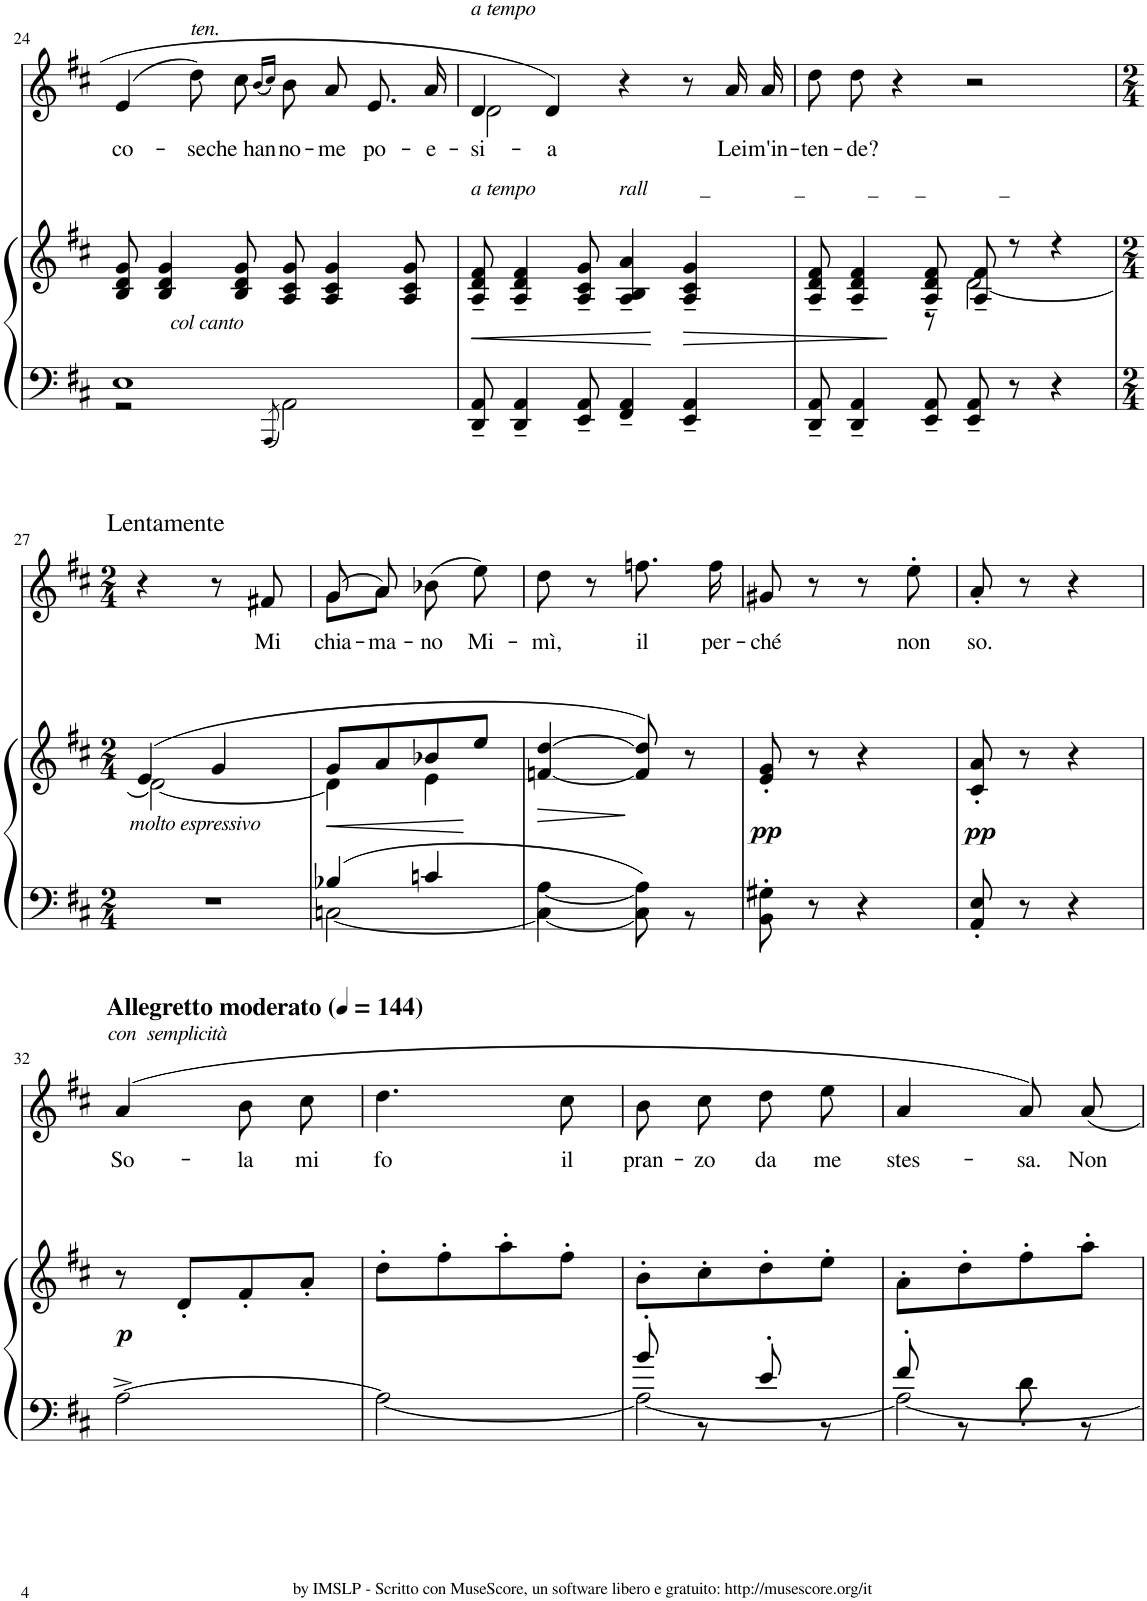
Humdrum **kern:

**kern	**kern	**dynam	**kern	**text
*part2	*part2	*part2	*part1	*part1
*staff3	*staff2	*staff2/3	*staff1	*staff1
*I"Piano	*	*	*I"Voice	*
*I'Pno	*	*	*	*
!!LO:PB:g=z
*clefF4	*clefG2	*	*clefG2	*
*k[f#c#]	*k[f#c#]	*	*k[f#c#]	*
*M4/4	*M4/4	*	*M4/4	*
*met(c)	*met(c)	*	*met(c)	*
=24	=24	=24	=24	=24
*^	*	*	*	*
!LO:TX:a:i:t=col canto	!	!	!	!	!
!	!	!	!	!	!LO:LY:b
1E	2r	8B/ 8d/ 8g/	.	(4e/	co-
.	.	4B/ 4d/ 4g/	.	.	.
!	!	!	!	!LO:TX:a:i:t=ten.	!
!	!	!	!	!	!LO:LY:b
.	.	.	.	8dd\)	-se
!	!	!	!	!	!LO:LY:b
.	.	8B/ 8d/ 8g/	.	8cc#\	che han
.	.	.	.	(16qb/LL	.
.	8qAAA/	.	.	16qcc#/JJ)	.
!	!	!	!	!	!LO:LY:b
.	2AA\	8A/ 8c#/ 8g/	.	8b\	no-
!	!	!	!	!	!LO:LY:b
.	.	4A/ 4c#/ 4g/	.	8a/	-me
!	!	!	!	!	!LO:LY:b
.	.	.	.	8.e/	po-
.	.	8A/ 8c#/ 8g/	.	.	.
!	!	!	!	!	!LO:LY:b
.	.	.	.	16a/	-e-
*v	*v	*	*	*	*
=25	=25	=25	=25	=25
!	!	!	!LO:TX:a:i:t=a tempo	!
!	!LO:TX:a:i:t=a tempo	!	!	!
!	!	!LO:HP:b	!	!LO:LY:b
*	*	*	*^	*
8DD/~ 8AA/~	8A/~ 8d/~ 8f#/~	<	4d/	2d\	-si-
4DD/~ 4AA/~	4A/~ 4d/~ 4f#/~	.	.	.	.
!	!	!	!	!	!LO:LY:b
.	.	.	4d/	.	-a
8EE/~ 8AA/~	8A/~ 8c#/~ 8g/~	.	.	.	.
!	!LO:TX:a:i:t=rall          _                _            _       _              _	!	!	!	!
4FF#/~ 4AA/~	4A/~ 4B/~ 4a/~	.	4r	2ryy	.
!	!	!LO:HP:n=1:b	!	!	!
4EE/~ 4AA/~	4A/~ 4c#/~ 4g/~	[ >	8r	.	.
!	!	!	!	!	!LO:LY:b
.	.	.	16a/	.	Lei
!	!	!	!	!	!LO:LY:b
.	.	.	16a/	.	m'in-
*	*	*	*v	*v	*
=26	=26	=26	=26	=26
*	*^	*	*	*
!	!	!	!	!	!LO:LY:b
8DD/~ 8AA/~	8A/~< 8d/~< 8f#/~<	4.ryy	.	8dd\	-ten-
!	!	!	!	!	!LO:LY:b
4DD/~ 4AA/~	4A/~< 4d/~< 4f#/~<	.	]	8dd\	-de?
.	.	.	.	4r	.
8EE/~ 8AA/~	8A/~< 8d/~< 8f#/~<	8r	.	.	.
8EE/~ 8AA/~	8A/~< 8f#/~<	[2d\	.	2r	.
8r	8r	.	.	.	.
4r	4r	.	.	.	.
!!LO:LB:g=z
=27	=27	=27	=27	=27	=27
*M2/4	*M2/4	*	*	*M2/4	*
!	!	!	!	!LO:TX:a:t=Lentamente	!
!LO:TX:a:i:t=molto espressivo	!	!	!	!	!
2r	(4e/	2d\_	.	4r	.
.	4g/	.	.	8r	.
!	!	!	!	!	!LO:LY:b
.	.	.	.	8f#X/	Mi
=28	=28	=28	=28	=28	=28
*^	*	*	*	*	*
!	!	!	!	!LO:HP:b	!	!LO:LY:b
*	*	*	*	*	*^	*
4B-X/	[2Cn\	8g/L	4d\]	<	(8g/	8g\L	chia-
!	!	!	!	!	!	!	!LO:LY:b
.	.	8a/	.	.	8a/)	8a\J	-ma-
!	!	!	!	!	!	!	!LO:LY:b
4cn/	.	8b-X/	4e\	.	(8b-X\	4ryy	-no
!	!	!	!	!	!	!	!LO:LY:b
.	.	8ee/J	.	[	8ee\)	.	Mi-
*	*	*v	*v	*	*	*	*
*	*	*	*	*v	*v	*
=29	=29	=29	=29	=29	=29
!	!	!	!LO:HP:b	!	!LO:LY:b
[4A\	4C\_	[4fn/ [4dd/	>	8dd\	-mì,
.	.	.	.	8r	.
!	!	!	!	!	!LO:LY:b
4A\]	8C\]	8f/] 8dd/])	]	8.ffn\	il
.	8r	8r	.	.	.
!	!	!	!	!	!LO:LY:b
.	.	.	.	16ff\	per-
*v	*v	*	*	*	*
=30	=30	=30	=30	=30
!	!	!LO:DY:b	!	!LO:LY:b
8BB\' 8G#X\'	8e/' 8g/'	pp	8g#X/	-ché
8r	8r	.	8r	.
4r	4r	.	8r	.
!	!	!	!	!LO:LY:b
.	.	.	8ee'\	non
=31	=31	=31	=31	=31
!	!	!LO:DY:b	!	!LO:LY:b
8AA/' 8E/'	8c#/' 8a/'	pp	8a'/	so.
8r	8r	.	8r	.
4r	4r	.	4r	.
!!LO:LB:g=z
=32	=32	=32	=32	=32
*	*	*	*MM144	*
!	!	!	!LO:TX:a:i:t=con  semplicità	!
!	!	!	!LO:TX:a:B:t=Allegretto moderato	!
!	!	!LO:DY:b	!	!LO:LY:b
[2A^\	8r	p	(4a/	So-
.	8d'/L	.	.	.
!	!	!	!	!LO:LY:b
.	8f#'/	.	8b\	-la
!	!	!	!	!LO:LY:b
.	8a'/J	.	8cc#\	mi
=33	=33	=33	=33	=33
!	!	!	!	!LO:LY:b
2A\_	8dd'\L	.	4.dd\	fo
.	8ff#'\	.	.	.
.	8aa'\	.	.	.
!	!	!	!	!LO:LY:b
.	8ff#'\J	.	8cc#\	il
=34	=34	=34	=34	=34
*^	*	*	*	*
!	!	!	!	!	!LO:LY:b
2A\_	8b'>/	8b'\L	.	8b\	pran-
!	!	!	!	!	!LO:LY:b
.	8r	8cc#'\	.	8cc#\	-zo
!	!	!	!	!	!LO:LY:b
.	8e'>/	8dd'\	.	8dd\	da
!	!	!	!	!	!LO:LY:b
.	8r	8ee'\J	.	8ee\	me
=35	=35	=35	=35	=35	=35
!	!	!	!	!	!LO:LY:b
2A\_	8f#'/	8a'\L	.	4a/	stes-
.	8r	8dd'\	.	.	.
!	!	!	!	!	!LO:LY:b
.	8d'\	8ff#'\	.	8a/)	-sa.
!	!	!	!	!	!LO:LY:b
.	8r	8aa'\J	.	8a/	Non
*v	*v	*	*	*	*
=	=	=	=	=
*-	*-	*-	*-	*-
